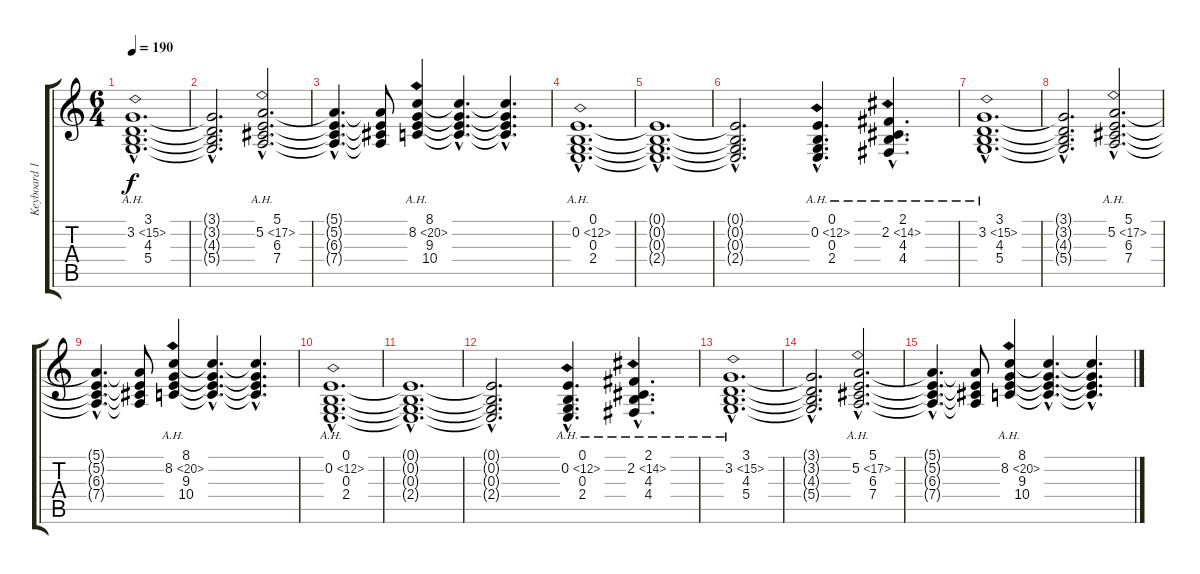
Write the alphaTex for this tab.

\track ("Keyboard 1" "Keyboard 1") {instrument stringensemble1}
\staff {score tabs}
\tuning (E4 B3 G3 D3 A2 E2) {hide}
\ts (6 4)
\tempo 190
\clef g2
\ks c
(3.1{hac} 3.2{ah 12 hac} 4.3{hac} 5.4{hac}).1{d dy f} |
(3.1{hac t} 3.2{hac t} 4.3{hac t} 5.4{hac t}).2{d} (5.1{hac} 5.2{ah 12 hac} 6.3{hac} 7.4{hac}).2{d} |
(5.1{hac t} 5.2{hac t} 6.3{hac t} 7.4{hac t}).4{d} (5.1{t} 5.2{t} 6.3{t} 7.4{t}).8 (8.1 8.2{ah 12} 9.3 10.4).4 (8.1{hac t} 8.2{hac t} 9.3{hac t} 10.4{hac t}).4{d} (8.1{hac t} 8.2{hac t} 9.3{hac t} 10.4{hac t}).4{d} |
(0.1{hac} 0.2{ah 12 hac} 0.3{hac} 2.4{hac}).1{d} |
(0.1{hac t} 0.2{hac t} 0.3{hac t} 2.4{hac t}).1{d} |
(0.1{hac t} 0.2{hac t} 0.3{hac t} 2.4{hac t}).2{d} (0.1{hac} 0.2{ah 12 hac} 0.3{hac} 2.4{hac}).4{d} (2.1{hac} 2.2{ah 12 hac} 4.3{hac} 4.4{hac}).4{d} |
(3.1{hac} 3.2{ah 12 hac} 4.3{hac} 5.4{hac}).1{d} |
(3.1{hac t} 3.2{hac t} 4.3{hac t} 5.4{hac t}).2{d} (5.1{hac} 5.2{ah 12 hac} 6.3{hac} 7.4{hac}).2{d} |
(5.1{hac t} 5.2{hac t} 6.3{hac t} 7.4{hac t}).4{d} (5.1{t} 5.2{t} 6.3{t} 7.4{t}).8 (8.1 8.2{ah 12} 9.3 10.4).4 (8.1{hac t} 8.2{hac t} 9.3{hac t} 10.4{hac t}).4{d} (8.1{hac t} 8.2{hac t} 9.3{hac t} 10.4{hac t}).4{d} |
(0.1{hac} 0.2{ah 12 hac} 0.3{hac} 2.4{hac}).1{d volume 0} |
(0.1{hac t} 0.2{hac t} 0.3{hac t} 2.4{hac t}).1{d} |
(0.1{hac t} 0.2{hac t} 0.3{hac t} 2.4{hac t}).2{d} (0.1{hac} 0.2{ah 12 hac} 0.3{hac} 2.4{hac}).4{d} (2.1{hac} 2.2{ah 12 hac} 4.3{hac} 4.4{hac}).4{d} |
(3.1{hac} 3.2{ah 12 hac} 4.3{hac} 5.4{hac}).1{d} |
(3.1{hac t} 3.2{hac t} 4.3{hac t} 5.4{hac t}).2{d} (5.1{hac} 5.2{ah 12 hac} 6.3{hac} 7.4{hac}).2{d} |
(5.1{hac t} 5.2{hac t} 6.3{hac t} 7.4{hac t}).4{d} (5.1{t} 5.2{t} 6.3{t} 7.4{t}).8 (8.1 8.2{ah 12} 9.3 10.4).4 (8.1{hac t} 8.2{hac t} 9.3{hac t} 10.4{hac t}).4{d} (8.1{hac t} 8.2{hac t} 9.3{hac t} 10.4{hac t}).4{d}
